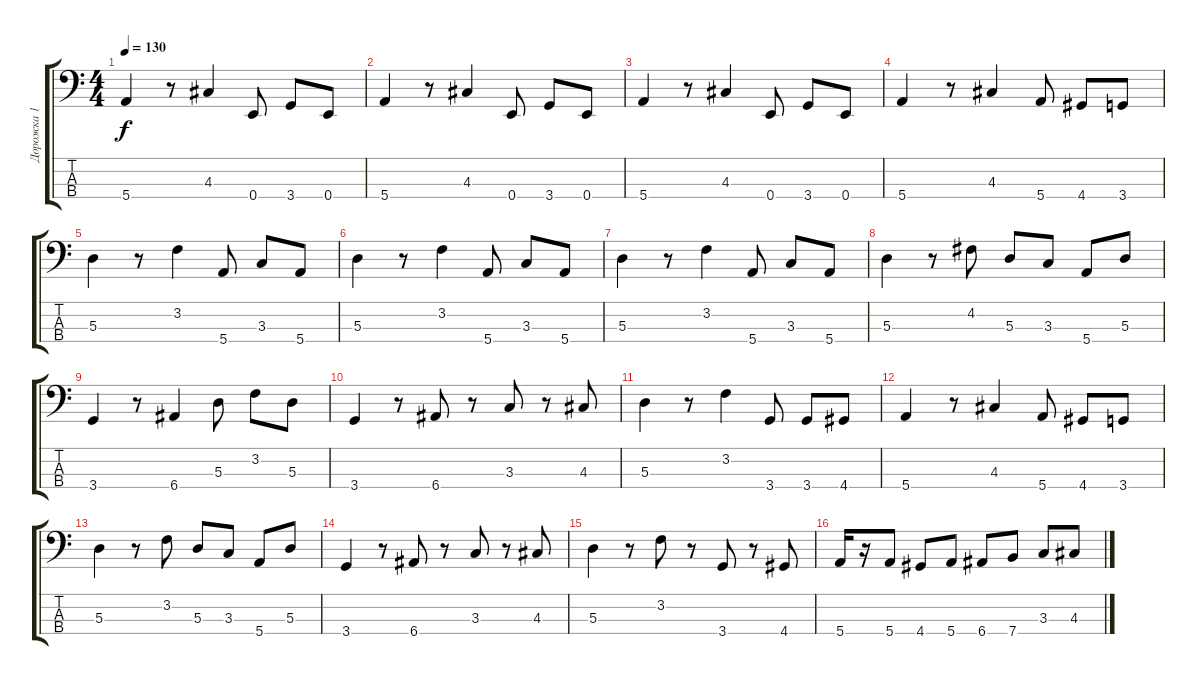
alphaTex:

\track ("Дорожка 1" "Дорожка 1") {instrument slapbass1}
\staff {score tabs}
\tuning (G2 D2 A1 E1) {hide}
\ts (4 4)
\tempo 130
\clef f4
\ks c
5.4.4{dy f} r.8 4.3.4 0.4.8 3.4.8 0.4.8 |
5.4.4 r.8 4.3.4 0.4.8 3.4.8 0.4.8 |
5.4.4 r.8 4.3.4 0.4.8 3.4.8 0.4.8 |
5.4.4 r.8 4.3.4 5.4.8 4.4.8 3.4.8 |
5.3.4 r.8 3.2.4 5.4.8 3.3.8 5.4.8 |
5.3.4 r.8 3.2.4 5.4.8 3.3.8 5.4.8 |
5.3.4 r.8 3.2.4 5.4.8 3.3.8 5.4.8 |
5.3.4 r.8 4.2.8 5.3.8 3.3.8 5.4.8 5.3.8 |
3.4.4 r.8 6.4.4 5.3.8 3.2.8 5.3.8 |
3.4.4 r.8 6.4.8 r.8 3.3.8 r.8 4.3.8 |
5.3.4 r.8 3.2.4 3.4.8 3.4.8 4.4.8 |
5.4.4 r.8 4.3.4 5.4.8 4.4.8 3.4.8 |
5.3.4 r.8 3.2.8 5.3.8 3.3.8 5.4.8 5.3.8 |
3.4.4 r.8 6.4.8 r.8 3.3.8 r.8 4.3.8 |
5.3.4 r.8 3.2.8 r.8 3.4.8 r.8 4.4.8 |
5.4.16 r.16 5.4.8 4.4.8 5.4.8 6.4.8 7.4.8 3.3.8 4.3.8
